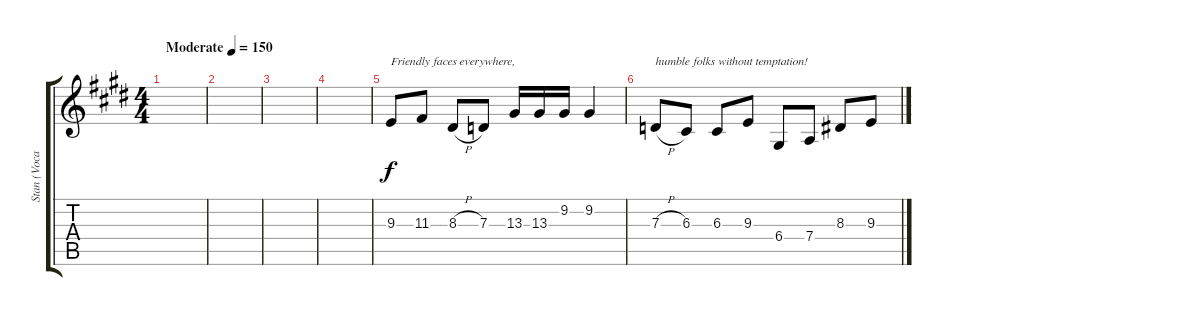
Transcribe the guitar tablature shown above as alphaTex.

\track ("Stan (Vocals)" "Stan (Voca") {instrument lead1square}
\staff {score tabs}
\tuning (E4 B3 G3 D3 A2 E2) {hide}
\ts (4 4)
\tempo (150 "Moderate")
\clef g2
\ks e
|
|
|
|
9.3.8{txt "Friendly faces everywhere,"} 11.3.8 8.3{h}.8 7.3.8 13.3.16 13.3.16 9.2.16 9.2.4 |
7.3{h}.8{txt "humble folks without temptation!"} 6.3.8 6.3.8 9.3.8 6.4.8 7.4.8 8.3.8 9.3.8
